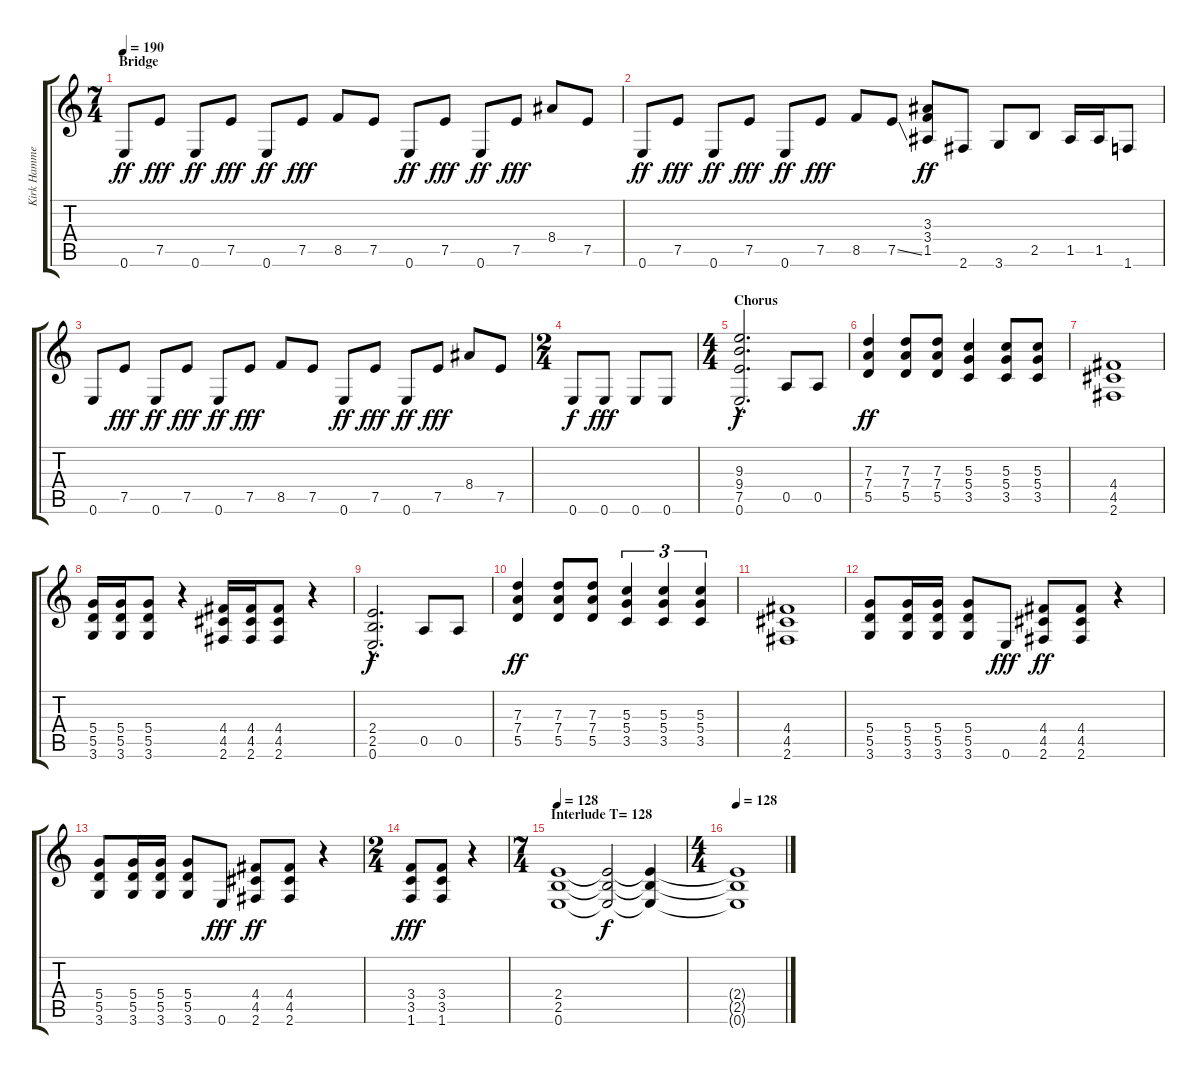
\track ("Kirk Hammet (Guitar 2)" "Kirk Hamme") {instrument distortionguitar}
\staff {score tabs}
\tuning (E4 B3 G3 D3 A2 E2) {hide}
\ts (7 4)
\section ("" "Bridge")
\tempo 190
\clef g2
\ks c
0.6.8{dy ff} 7.5.8{dy fff} 0.6.8{dy ff} 7.5.8{dy fff} 0.6.8{dy ff} 7.5.8{dy fff} 8.5.8 7.5.8 0.6.8{dy ff} 7.5.8{dy fff} 0.6.8{dy ff} 7.5.8{dy fff} 8.4.8 7.5.8 |
0.6.8{dy ff} 7.5.8{dy fff} 0.6.8{dy ff} 7.5.8{dy fff} 0.6.8{dy ff} 7.5.8{dy fff} 8.5.8 7.5{ss}.8 (3.3 3.4 1.5).8{dy ff} 2.6.8 3.6.8 2.5.8 1.5.16 1.5.16 1.6.8 |
0.6.8 7.5.8{dy fff} 0.6.8{dy ff} 7.5.8{dy fff} 0.6.8{dy ff} 7.5.8{dy fff} 8.5.8 7.5.8 0.6.8{dy ff} 7.5.8{dy fff} 0.6.8{dy ff} 7.5.8{dy fff} 8.4.8 7.5.8 |
\ts (2 4)
0.6.8{dy f} 0.6.8{dy fff} 0.6.8 0.6.8 |
\ts (4 4)
\section ("" "Chorus")
(9.3{hac} 9.4{hac} 7.5{hac} 0.6{hac}).2{d dy f} 0.5.8 0.5.8 |
(7.3 7.4 5.5).4{dy ff} (7.3 7.4 5.5).8 (7.3 7.4 5.5).8 (5.3 5.4 3.5).4 (5.3 5.4 3.5).8 (5.3 5.4 3.5).8 |
(4.4 4.5 2.6).1 |
(5.4 5.5 3.6).16 (5.4 5.5 3.6).16 (5.4 5.5 3.6).8 r.4 (4.4 4.5 2.6).16 (4.4 4.5 2.6).16 (4.4 4.5 2.6).8 r.4 |
(2.4{hac} 2.5{hac} 0.6{hac}).2{d dy f} 0.5.8 0.5.8 |
(7.3 7.4 5.5).4{dy ff} (7.3 7.4 5.5).8 (7.3 7.4 5.5).8 (5.3 5.4 3.5).4{tu (3 2)} (5.3 5.4 3.5).4{tu (3 2)} (5.3 5.4 3.5).4{tu (3 2)} |
(4.4 4.5 2.6).1 |
(5.4 5.5 3.6).8 (5.4 5.5 3.6).16 (5.4 5.5 3.6).16 (5.4 5.5 3.6).8 0.6.8{dy fff} (4.4 4.5 2.6).8{dy ff} (4.4 4.5 2.6).8 r.4 |
(5.4 5.5 3.6).8 (5.4 5.5 3.6).16 (5.4 5.5 3.6).16 (5.4 5.5 3.6).8 0.6.8{dy fff} (4.4 4.5 2.6).8{dy ff} (4.4 4.5 2.6).8 r.4 |
\ts (2 4)
(3.4 3.5 1.6).8{dy fff} (3.4 3.5 1.6).8 r.4 |
\ts (7 4)
\section ("" "Interlude T= 128")
\tempo 128
(2.4 2.5 0.6).1{volume 10} (2.4{t} 2.5{t} 0.6{t}).2{dy f} (2.4{t} 2.5{t} 0.6{t}).4 |
\ts (4 4)
\tempo 128
(2.4{t} 2.5{t} 0.6{t}).1
